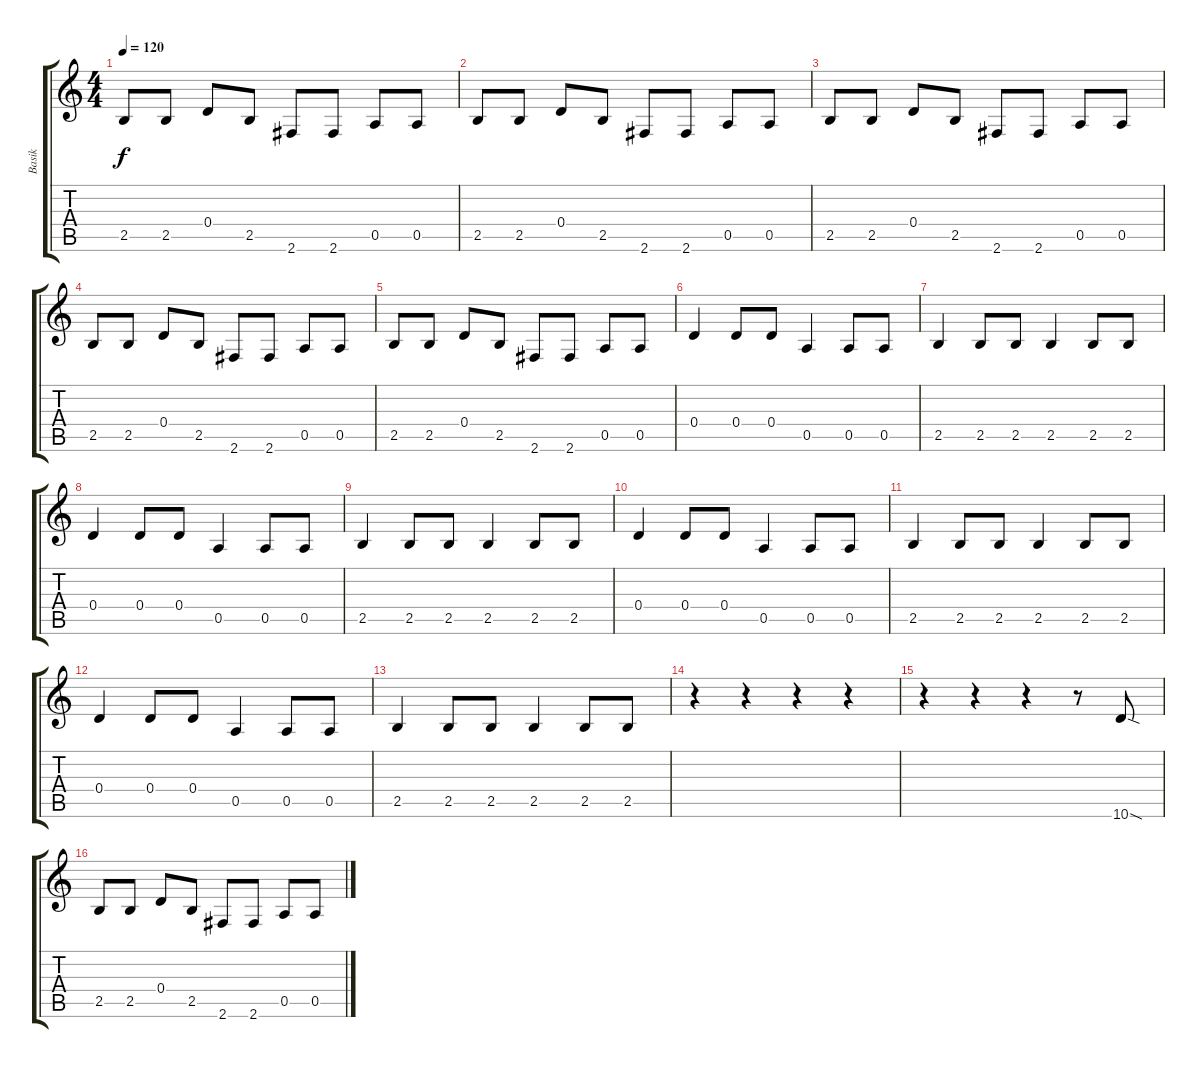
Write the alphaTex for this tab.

\track ("Basik" "Basik") {instrument electricbasspick}
\staff {score tabs}
\tuning (E4 B3 G3 D3 A2 E2) {hide}
\ts (4 4)
\tempo 120
\clef g2
\ks c
2.5.8{dy f} 2.5.8 0.4.8 2.5.8 2.6.8 2.6.8 0.5.8 0.5.8 |
2.5.8 2.5.8 0.4.8 2.5.8 2.6.8 2.6.8 0.5.8 0.5.8 |
2.5.8 2.5.8 0.4.8 2.5.8 2.6.8 2.6.8 0.5.8 0.5.8 |
2.5.8 2.5.8 0.4.8 2.5.8 2.6.8 2.6.8 0.5.8 0.5.8 |
2.5.8 2.5.8 0.4.8 2.5.8 2.6.8 2.6.8 0.5.8 0.5.8 |
0.4.4 0.4.8 0.4.8 0.5.4 0.5.8 0.5.8 |
2.5.4 2.5.8 2.5.8 2.5.4 2.5.8 2.5.8 |
0.4.4 0.4.8 0.4.8 0.5.4 0.5.8 0.5.8 |
2.5.4 2.5.8 2.5.8 2.5.4 2.5.8 2.5.8 |
0.4.4 0.4.8 0.4.8 0.5.4 0.5.8 0.5.8 |
2.5.4 2.5.8 2.5.8 2.5.4 2.5.8 2.5.8 |
0.4.4 0.4.8 0.4.8 0.5.4 0.5.8 0.5.8 |
2.5.4 2.5.8 2.5.8 2.5.4 2.5.8 2.5.8 |
r.4 r.4 r.4 r.4 |
r.4 r.4 r.4 r.8 10.6{sod}.8 |
2.5.8 2.5.8 0.4.8 2.5.8 2.6.8 2.6.8 0.5.8 0.5.8
